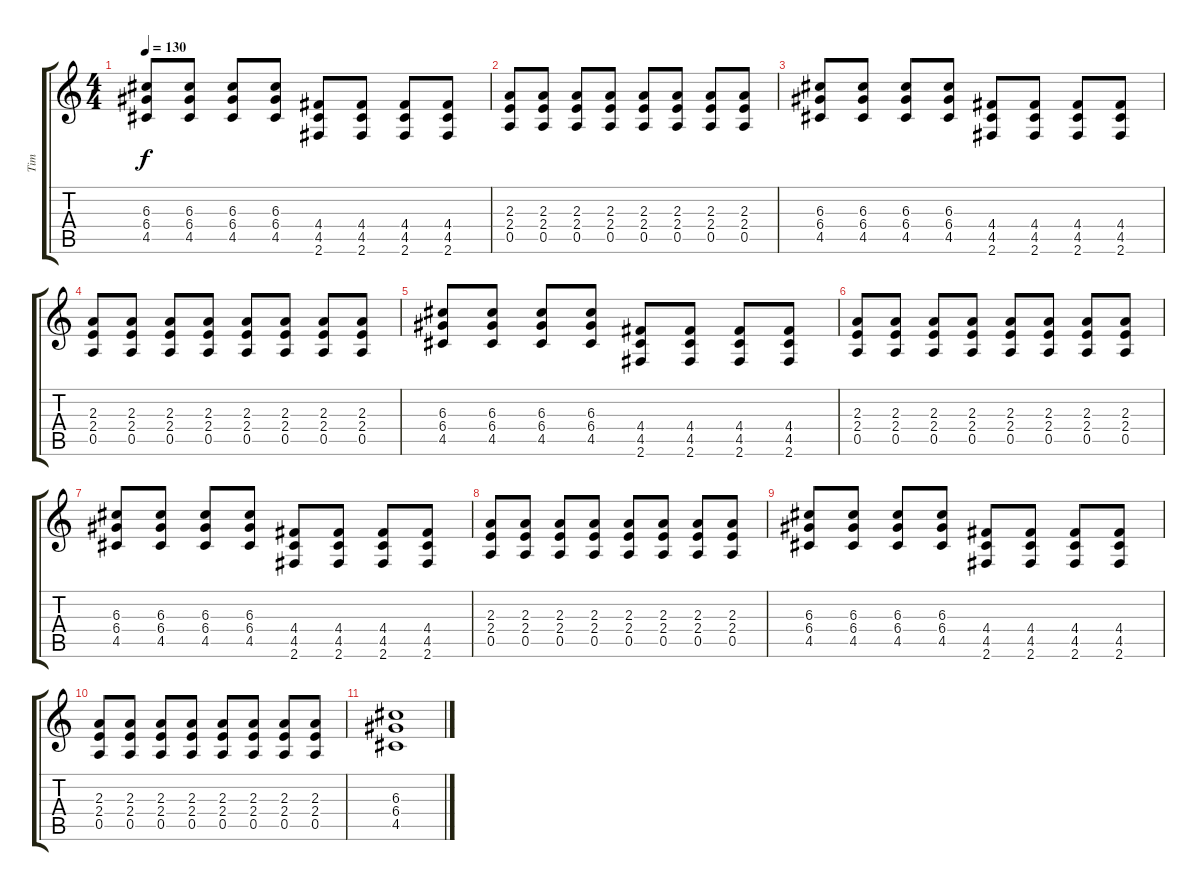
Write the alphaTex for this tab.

\track ("Tim" "Tim") {instrument distortionguitar}
\staff {score tabs}
\tuning (E4 B3 G3 D3 A2 E2) {hide}
\ts (4 4)
\tempo 130
\clef g2
\ks c
(6.3 6.4 4.5).8{dy f} (6.3 6.4 4.5).8 (6.3 6.4 4.5).8 (6.3 6.4 4.5).8 (4.4 4.5 2.6).8 (4.4 4.5 2.6).8 (4.4 4.5 2.6).8 (4.4 4.5 2.6).8 |
(2.3 2.4 0.5).8 (2.3 2.4 0.5).8 (2.3 2.4 0.5).8 (2.3 2.4 0.5).8 (2.3 2.4 0.5).8 (2.3 2.4 0.5).8 (2.3 2.4 0.5).8 (2.3 2.4 0.5).8 |
(6.3 6.4 4.5).8 (6.3 6.4 4.5).8 (6.3 6.4 4.5).8 (6.3 6.4 4.5).8 (4.4 4.5 2.6).8 (4.4 4.5 2.6).8 (4.4 4.5 2.6).8 (4.4 4.5 2.6).8 |
(2.3 2.4 0.5).8 (2.3 2.4 0.5).8 (2.3 2.4 0.5).8 (2.3 2.4 0.5).8 (2.3 2.4 0.5).8 (2.3 2.4 0.5).8 (2.3 2.4 0.5).8 (2.3 2.4 0.5).8 |
(6.3 6.4 4.5).8 (6.3 6.4 4.5).8 (6.3 6.4 4.5).8 (6.3 6.4 4.5).8 (4.4 4.5 2.6).8 (4.4 4.5 2.6).8 (4.4 4.5 2.6).8 (4.4 4.5 2.6).8 |
(2.3 2.4 0.5).8 (2.3 2.4 0.5).8 (2.3 2.4 0.5).8 (2.3 2.4 0.5).8 (2.3 2.4 0.5).8 (2.3 2.4 0.5).8 (2.3 2.4 0.5).8 (2.3 2.4 0.5).8 |
(6.3 6.4 4.5).8 (6.3 6.4 4.5).8 (6.3 6.4 4.5).8 (6.3 6.4 4.5).8 (4.4 4.5 2.6).8 (4.4 4.5 2.6).8 (4.4 4.5 2.6).8 (4.4 4.5 2.6).8 |
(2.3 2.4 0.5).8 (2.3 2.4 0.5).8 (2.3 2.4 0.5).8 (2.3 2.4 0.5).8 (2.3 2.4 0.5).8 (2.3 2.4 0.5).8 (2.3 2.4 0.5).8 (2.3 2.4 0.5).8 |
(6.3 6.4 4.5).8 (6.3 6.4 4.5).8 (6.3 6.4 4.5).8 (6.3 6.4 4.5).8 (4.4 4.5 2.6).8 (4.4 4.5 2.6).8 (4.4 4.5 2.6).8 (4.4 4.5 2.6).8 |
(2.3 2.4 0.5).8 (2.3 2.4 0.5).8 (2.3 2.4 0.5).8 (2.3 2.4 0.5).8 (2.3 2.4 0.5).8 (2.3 2.4 0.5).8 (2.3 2.4 0.5).8 (2.3 2.4 0.5).8 |
(6.3 6.4 4.5).1
